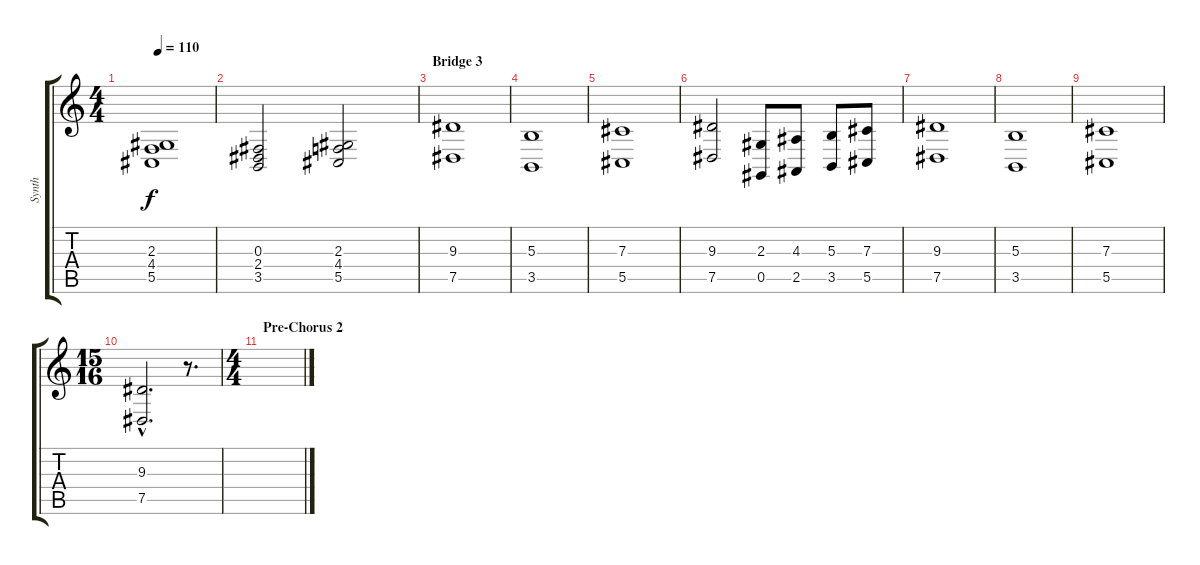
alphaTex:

\track ("Synth" "Synth") {instrument synthstrings2}
\staff {score tabs}
\tuning (Eb4 Bb3 Gb3 Db3 Ab2 Eb2) {hide}
\ts (4 4)
\tempo 110
\clef g2
\ks c
(2.3 4.4 5.5).1{dy f} |
(0.3 2.4 3.5).2 (2.3 4.4 5.5).2 |
\section ("" "Bridge 3")
(9.3 7.5).1 |
(5.3 3.5).1 |
(7.3 5.5).1 |
(9.3 7.5).2 (2.3 0.5).8 (4.3 2.5).8 (5.3 3.5).8 (7.3 5.5).8 |
(9.3 7.5).1 |
(5.3 3.5).1 |
(7.3 5.5).1 |
\ts (15 16)
(9.3{hac} 7.5{hac}).2{d} r.8{d} |
\ts (4 4)
\section ("" "Pre-Chorus 2")
